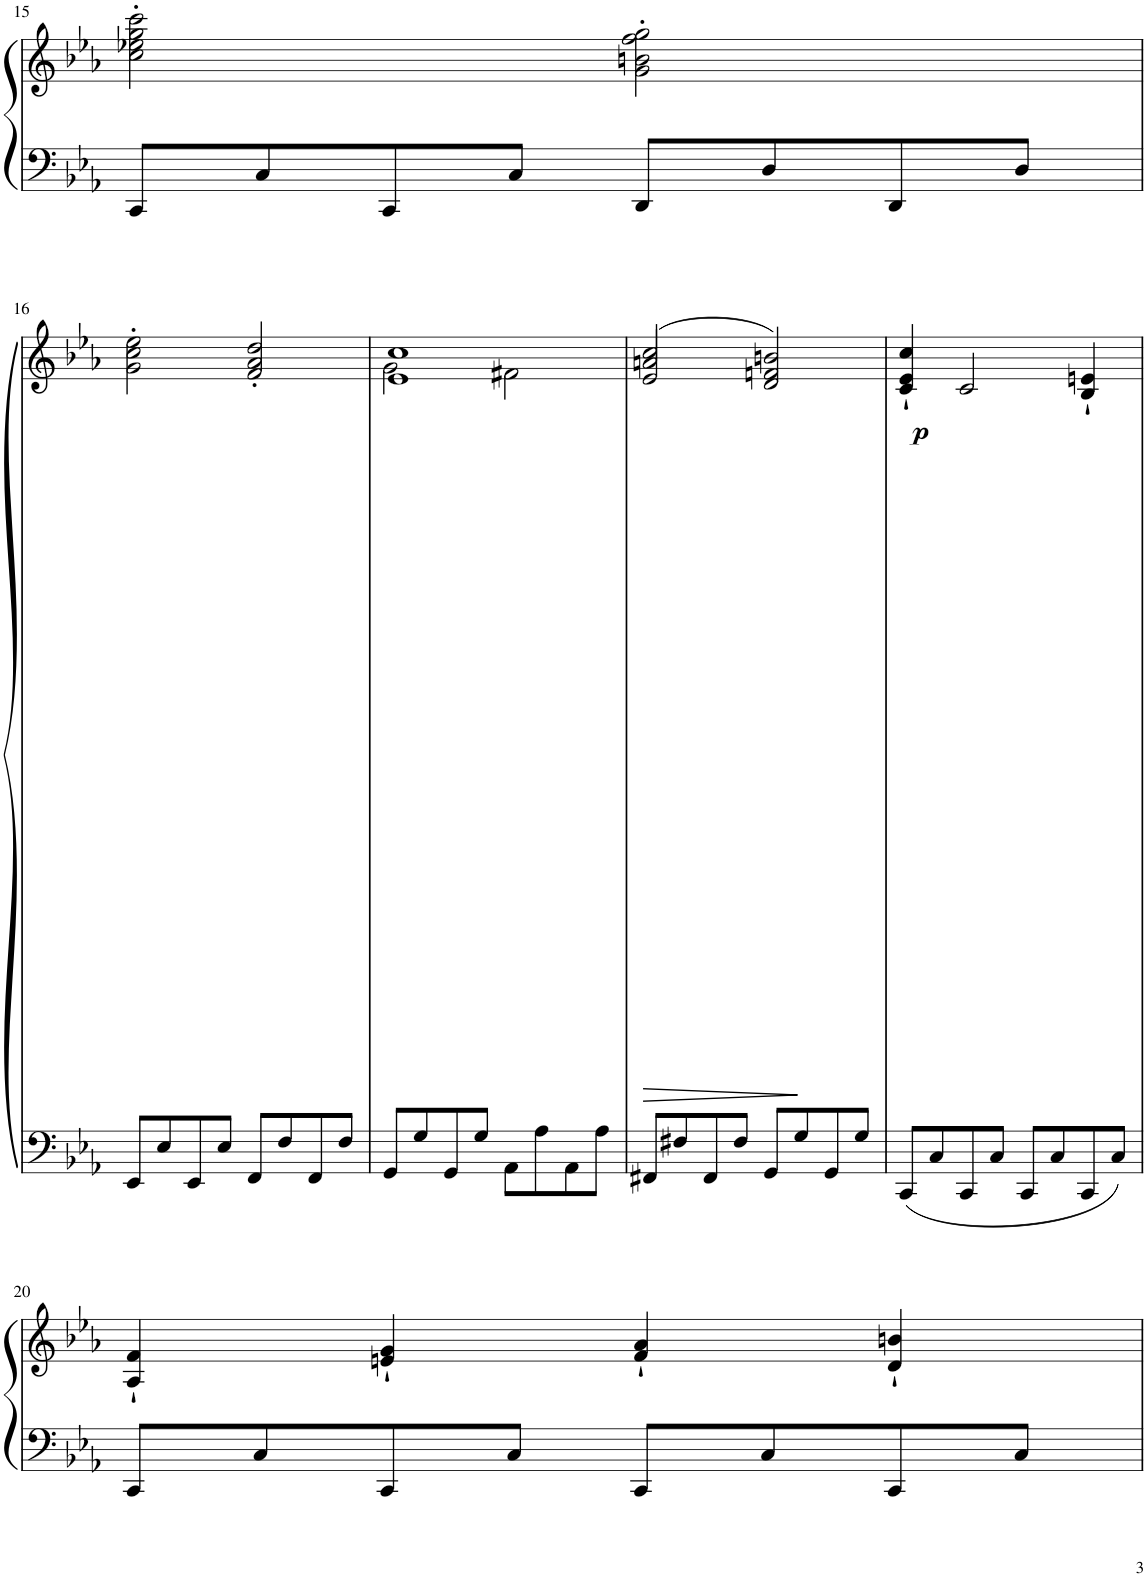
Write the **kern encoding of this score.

**kern	**kern	**dynam
*part1	*part1	*part1
*staff2	*staff1	*staff1/2
*I"Piano	*	*
*I'Pno	*	*
!!LO:PB:g=z
*clefF4	*clefG2	*
*k[b-e-a-]	*k[b-e-a-]	*
*M4/4	*M4/4	*
*met(c|)	*met(c|)	*
=15	=15	=15
8CC/L	2cc\' 2ee-X\' 2gg\' 2ccc\'	.
8C/	.	.
8CC/	.	.
8C/J	.	.
8DD/L	2g\' 2bn\' 2ff\' 2gg\'	.
8D/	.	.
8DD/	.	.
8D/J	.	.
!!LO:LB:g=z
=16	=16	=16
8EE-/L	2g\' 2cc\' 2ee-\'	.
8E-/	.	.
8EE-/	.	.
8E-/J	.	.
8FF/L	2f/' 2a-/' 2dd/'	.
8F/	.	.
8FF/	.	.
8F/J	.	.
=17	=17	=17
*	*^	*
8GG/L	1e- 1cc	2g\	.
8G/	.	.	.
8GG/	.	.	.
8G/J	.	.	.
8AA-\L	.	2f#X\	.
8A-\	.	.	.
8AA-\	.	.	.
8A-\J	.	.	.
=18	=18	=18	=18
!	!	!	!LO:HP:b
8FF#X/L	(2e-/ 2cc/	2an/	>
8F#X/	.	.	.
8FF#/	.	.	.
8F#/J	.	.	.
8GG/L	2d/ 2fn/ 2bn/)	2ryy	]
8G/	.	.	.
8GG/	.	.	.
8G/J	.	.	.
*	*v	*v	*
=19	=19	=19
!	!	!LO:DY:b
8CC/L	4c/'` 4e-/'` 4cc/'`	p
8C/	.	.
8CC/	2c/	.
8C/J	.	.
8CC/L	.	.
8C/	.	.
8CC/	4B-/'` 4en/'`	.
8C/J	.	.
!!LO:LB:g=z
=20	=20	=20
8CC/L	4A-/'` 4f/'`	.
8C/	.	.
8CC/	4en/'` 4g/'`	.
8C/J	.	.
8CC/L	4f/'` 4a-/'`	.
8C/	.	.
8CC/	4d/'` 4bn/'`	.
8C/J	.	.
=	=	=
*-	*-	*-
